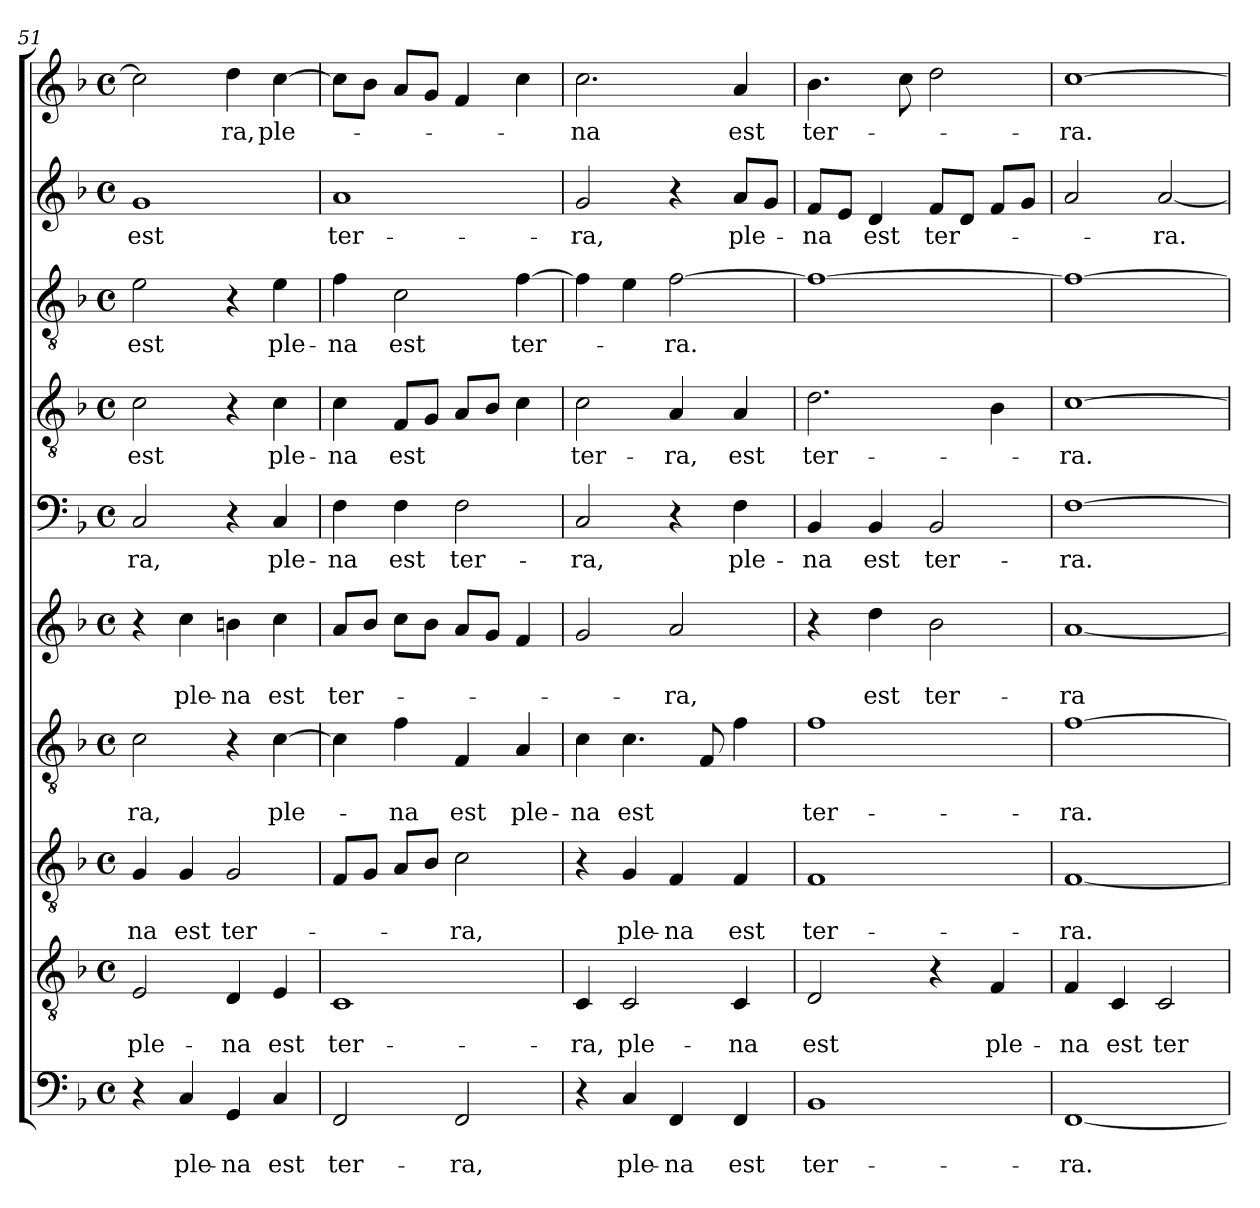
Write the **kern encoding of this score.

**kern	**text	**text	**kern	**text	**text	**kern	**text	**text	**kern	**text	**text	**kern	**text	**text	**kern	**text	**kern	**text	**kern	**text	**kern	**text	**kern	**text
*part10	*part10	*part10	*part9	*part9	*part9	*part8	*part8	*part8	*part7	*part7	*part7	*part6	*part6	*part6	*part5	*part5	*part4	*part4	*part3	*part3	*part2	*part2	*part1	*part1
*staff10	*staff10	*staff10	*staff9	*staff9	*staff9	*staff8	*staff8	*staff8	*staff7	*staff7	*staff7	*staff6	*staff6	*staff6	*staff5	*staff5	*staff4	*staff4	*staff3	*staff3	*staff2	*staff2	*staff1	*staff1
*clefF4	*	*	*clefGv2	*	*	*clefGv2	*	*	*clefGv2	*	*	*clefG2	*	*	*clefF4	*	*clefGv2	*	*clefGv2	*	*clefG2	*	*clefG2	*
*k[b-]	*	*	*k[b-]	*	*	*k[b-]	*	*	*k[b-]	*	*	*k[b-]	*	*	*k[b-]	*	*k[b-]	*	*k[b-]	*	*k[b-]	*	*k[b-]	*
*F:	*	*	*F:	*	*	*F:	*	*	*F:	*	*	*F:	*	*	*F:	*	*F:	*	*F:	*	*F:	*	*F:	*
*M4/4	*	*	*M4/4	*	*	*M4/4	*	*	*M4/4	*	*	*M4/4	*	*	*M4/4	*	*M4/4	*	*M4/4	*	*M4/4	*	*M4/4	*
*met(c)	*	*	*met(c)	*	*	*met(c)	*	*	*met(c)	*	*	*met(c)	*	*	*met(c)	*	*met(c)	*	*met(c)	*	*met(c)	*	*met(c)	*
=51	=51	=51	=51	=51	=51	=51	=51	=51	=51	=51	=51	=51	=51	=51	=51	=51	=51	=51	=51	=51	=51	=51	=51	=51
4r	.	.	2E/	.	ple-	4G/	.	-na	2c\	.	-ra,	4r	.	.	2C/	-ra,	2c\	est	2e\	est	1g	est	2cc\]	.
4C/	.	ple-	.	.	.	4G/	.	est	.	.	.	4cc\	.	ple-	.	.	.	.	.	.	.	.	.	.
4GG/	.	-na	4D/	.	-na	2G/	.	ter-	4r	.	.	4bn\	.	-na	4r	.	4r	.	4r	.	.	.	4dd\	-ra,
4C/	.	est	4E/	.	est	.	.	.	[4c\	.	ple-	4cc\	.	est	4C/	ple-	4c\	ple-	4e\	ple-	.	.	[4cc\	ple-
=52	=52	=52	=52	=52	=52	=52	=52	=52	=52	=52	=52	=52	=52	=52	=52	=52	=52	=52	=52	=52	=52	=52	=52	=52
2FF/	.	ter-	1C	.	ter-	8F/L	.	.	4c\]	.	.	8a/L	.	ter-	4F\	-na	4c\	-na	4f\	-na	1a	ter-	8cc\L]	.
.	.	.	.	.	.	8G/J	.	.	.	.	.	8b-/J	.	.	.	.	.	.	.	.	.	.	8b-\J	.
.	.	.	.	.	.	8A/L	.	.	4f\	.	-na	8cc\L	.	.	4F\	est	8F/L	est	2c\	est	.	.	8a/L	.
.	.	.	.	.	.	8B-/J	.	.	.	.	.	8b-\J	.	.	.	.	8G/J	.	.	.	.	.	8g/J	.
2FF/	.	-ra,	.	.	.	2c\	.	-ra,	4F/	.	est	8a/L	.	.	2F\	ter-	8A/L	.	.	.	.	.	4f/	.
.	.	.	.	.	.	.	.	.	.	.	.	8g/J	.	.	.	.	8B-/J	.	.	.	.	.	.	.
.	.	.	.	.	.	.	.	.	4A/	.	ple-	4f/	.	.	.	.	4c\	.	[4f\	ter-	.	.	4cc\	.
!!LO:LB:g=z
=53	=53	=53	=53	=53	=53	=53	=53	=53	=53	=53	=53	=53	=53	=53	=53	=53	=53	=53	=53	=53	=53	=53	=53	=53
4r	.	.	4C/	.	-ra,	4r	.	.	4c\	.	-na	2g/	.	.	2C/	-ra,	2c\	ter-	4f\]	.	2g/	-ra,	2.cc\	-na
4C/	.	ple-	2C/	.	ple-	4G/	.	ple-	4.c\	.	est	.	.	.	.	.	.	.	4e\	.	.	.	.	.
4FF/	.	-na	.	.	.	4F/	.	-na	.	.	.	2a/	.	-ra,	4r	.	4A/	-ra,	[2f\	-ra.	4r	.	.	.
.	.	.	.	.	.	.	.	.	8F/	.	.	.	.	.	.	.	.	.	.	.	.	.	.	.
4FF/	.	est	4C/	.	-na	4F/	.	est	4f\	.	.	.	.	.	4F\	ple-	4A/	est	.	.	8a/L	ple-	4a/	est
.	.	.	.	.	.	.	.	.	.	.	.	.	.	.	.	.	.	.	.	.	8g/J	.	.	.
=54	=54	=54	=54	=54	=54	=54	=54	=54	=54	=54	=54	=54	=54	=54	=54	=54	=54	=54	=54	=54	=54	=54	=54	=54
1BB-	.	ter-	2D/	.	est	1F	.	ter-	1f	.	ter-	4r	.	.	4BB-/	-na	2.d\	ter-	1f_	.	8f/L	-na	4.b-\	ter-
.	.	.	.	.	.	.	.	.	.	.	.	.	.	.	.	.	.	.	.	.	8e/J	.	.	.
.	.	.	.	.	.	.	.	.	.	.	.	4dd\	.	est	4BB-/	est	.	.	.	.	4d/	est	.	.
.	.	.	.	.	.	.	.	.	.	.	.	.	.	.	.	.	.	.	.	.	.	.	8cc\	.
.	.	.	4r	.	.	.	.	.	.	.	.	2b-\	.	ter-	2BB-/	ter-	.	.	.	.	8f/L	ter-	2dd\	.
.	.	.	.	.	.	.	.	.	.	.	.	.	.	.	.	.	.	.	.	.	8d/J	.	.	.
.	.	.	4F/	.	ple-	.	.	.	.	.	.	.	.	.	.	.	4B-\	.	.	.	8f/L	.	.	.
.	.	.	.	.	.	.	.	.	.	.	.	.	.	.	.	.	.	.	.	.	8g/J	.	.	.
=55	=55	=55	=55	=55	=55	=55	=55	=55	=55	=55	=55	=55	=55	=55	=55	=55	=55	=55	=55	=55	=55	=55	=55	=55
[1FF	.	-ra.	4F/	.	-na	[1F	.	-ra.	[1f	.	-ra.	[1a	.	-ra	[1F	-ra.	[1c	-ra.	1f_	.	2a/	.	[1cc	-ra.
.	.	.	4C/	.	est	.	.	.	.	.	.	.	.	.	.	.	.	.	.	.	.	.	.	.
.	.	.	2C/	.	ter-	.	.	.	.	.	.	.	.	.	.	.	.	.	.	.	[2a/	-ra.	.	.
=	=	=	=	=	=	=	=	=	=	=	=	=	=	=	=	=	=	=	=	=	=	=	=	=
*-	*-	*-	*-	*-	*-	*-	*-	*-	*-	*-	*-	*-	*-	*-	*-	*-	*-	*-	*-	*-	*-	*-	*-	*-
